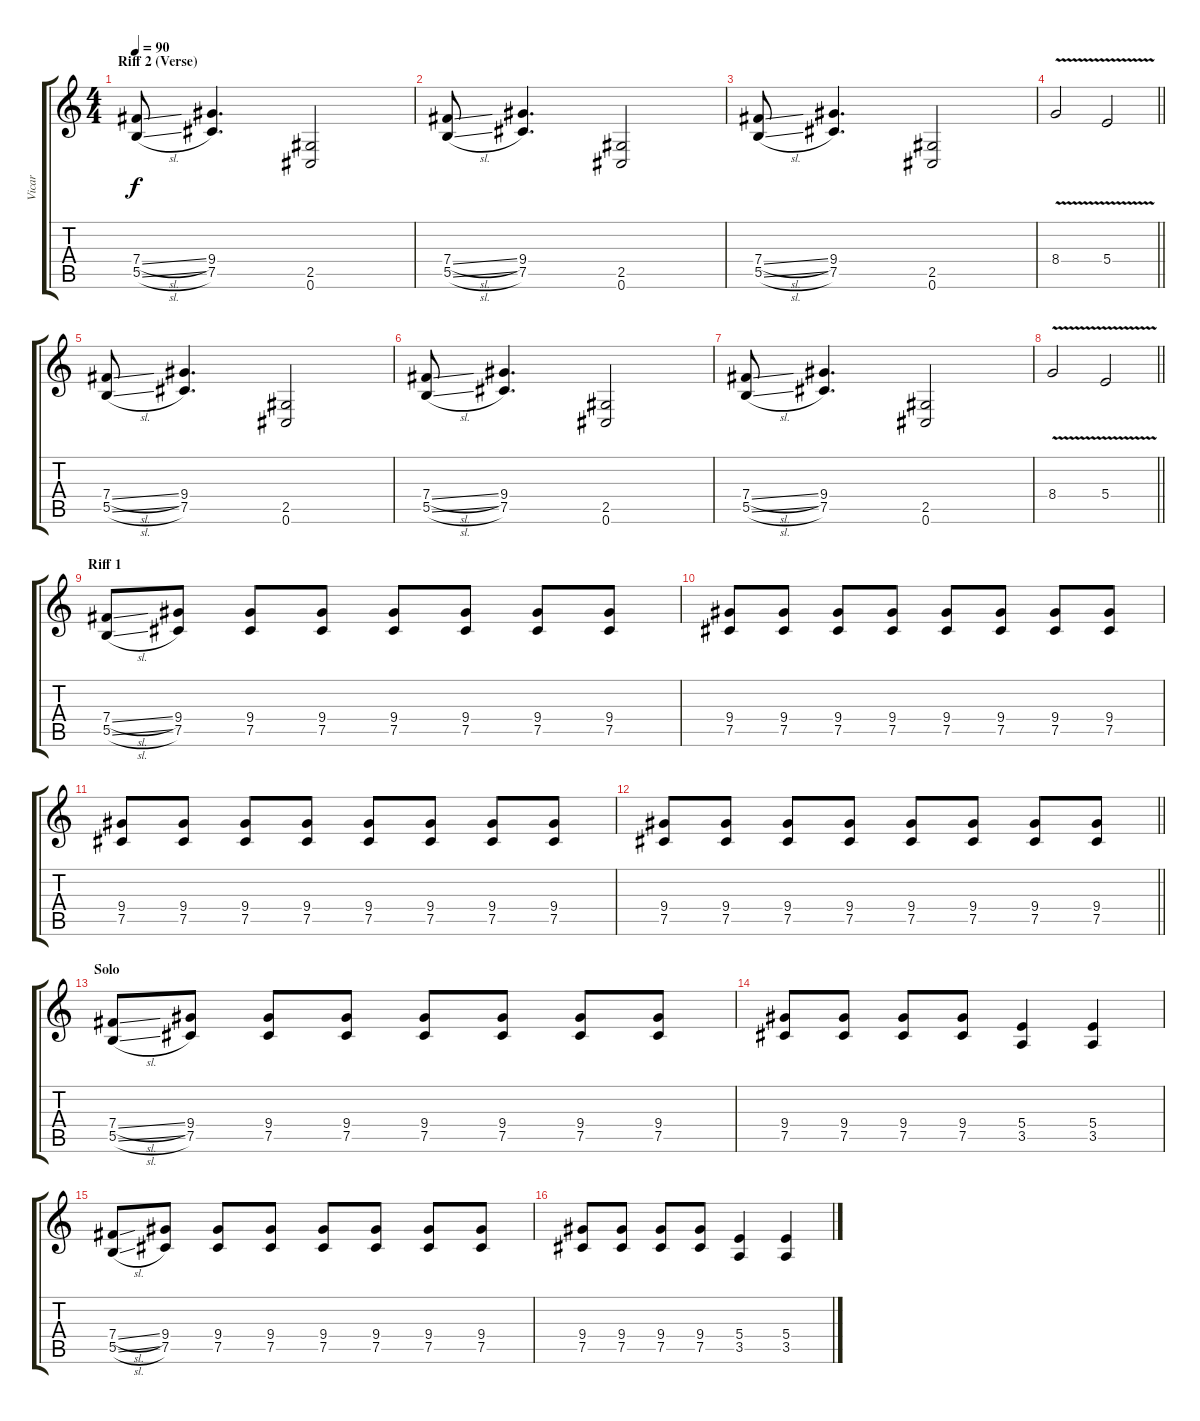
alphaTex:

\track ("Vicar" "Vicar") {instrument distortionguitar}
\staff {score tabs}
\tuning (Db4 Ab3 E3 B2 Gb2 Db2) {hide}
\ts (4 4)
\section ("" "Riff 2 (Verse)")
\tempo 90
\clef g2
\ks c
(7.4{sl} 5.5{sl}).8{dy f} (9.4 7.5).4{d} (2.5 0.6).2 |
(7.4{sl} 5.5{sl}).8 (9.4 7.5).4{d} (2.5 0.6).2 |
(7.4{sl} 5.5{sl}).8 (9.4 7.5).4{d} (2.5 0.6).2 |
\barLineRight lightlight
8.4{v}.2 5.4{v}.2 |
(7.4{sl} 5.5{sl}).8 (9.4 7.5).4{d} (2.5 0.6).2 |
(7.4{sl} 5.5{sl}).8 (9.4 7.5).4{d} (2.5 0.6).2 |
(7.4{sl} 5.5{sl}).8 (9.4 7.5).4{d} (2.5 0.6).2 |
\barLineRight lightlight
8.4{v}.2 5.4{v}.2 |
\section ("" "Riff 1")
(7.4{sl} 5.5{sl}).8 (9.4 7.5).8 (9.4 7.5).8 (9.4 7.5).8 (9.4 7.5).8 (9.4 7.5).8 (9.4 7.5).8 (9.4 7.5).8 |
(9.4 7.5).8 (9.4 7.5).8 (9.4 7.5).8 (9.4 7.5).8 (9.4 7.5).8 (9.4 7.5).8 (9.4 7.5).8 (9.4 7.5).8 |
(9.4 7.5).8 (9.4 7.5).8 (9.4 7.5).8 (9.4 7.5).8 (9.4 7.5).8 (9.4 7.5).8 (9.4 7.5).8 (9.4 7.5).8 |
\barLineRight lightlight
(9.4 7.5).8 (9.4 7.5).8 (9.4 7.5).8 (9.4 7.5).8 (9.4 7.5).8 (9.4 7.5).8 (9.4 7.5).8 (9.4 7.5).8 |
\section ("" "Solo")
(7.4{sl} 5.5{sl}).8 (9.4 7.5).8 (9.4 7.5).8 (9.4 7.5).8 (9.4 7.5).8 (9.4 7.5).8 (9.4 7.5).8 (9.4 7.5).8 |
(9.4 7.5).8 (9.4 7.5).8 (9.4 7.5).8 (9.4 7.5).8 (5.4 3.5).4 (5.4 3.5).4 |
(7.4{sl} 5.5{sl}).8 (9.4 7.5).8 (9.4 7.5).8 (9.4 7.5).8 (9.4 7.5).8 (9.4 7.5).8 (9.4 7.5).8 (9.4 7.5).8 |
(9.4 7.5).8 (9.4 7.5).8 (9.4 7.5).8 (9.4 7.5).8 (5.4 3.5).4 (5.4 3.5).4
